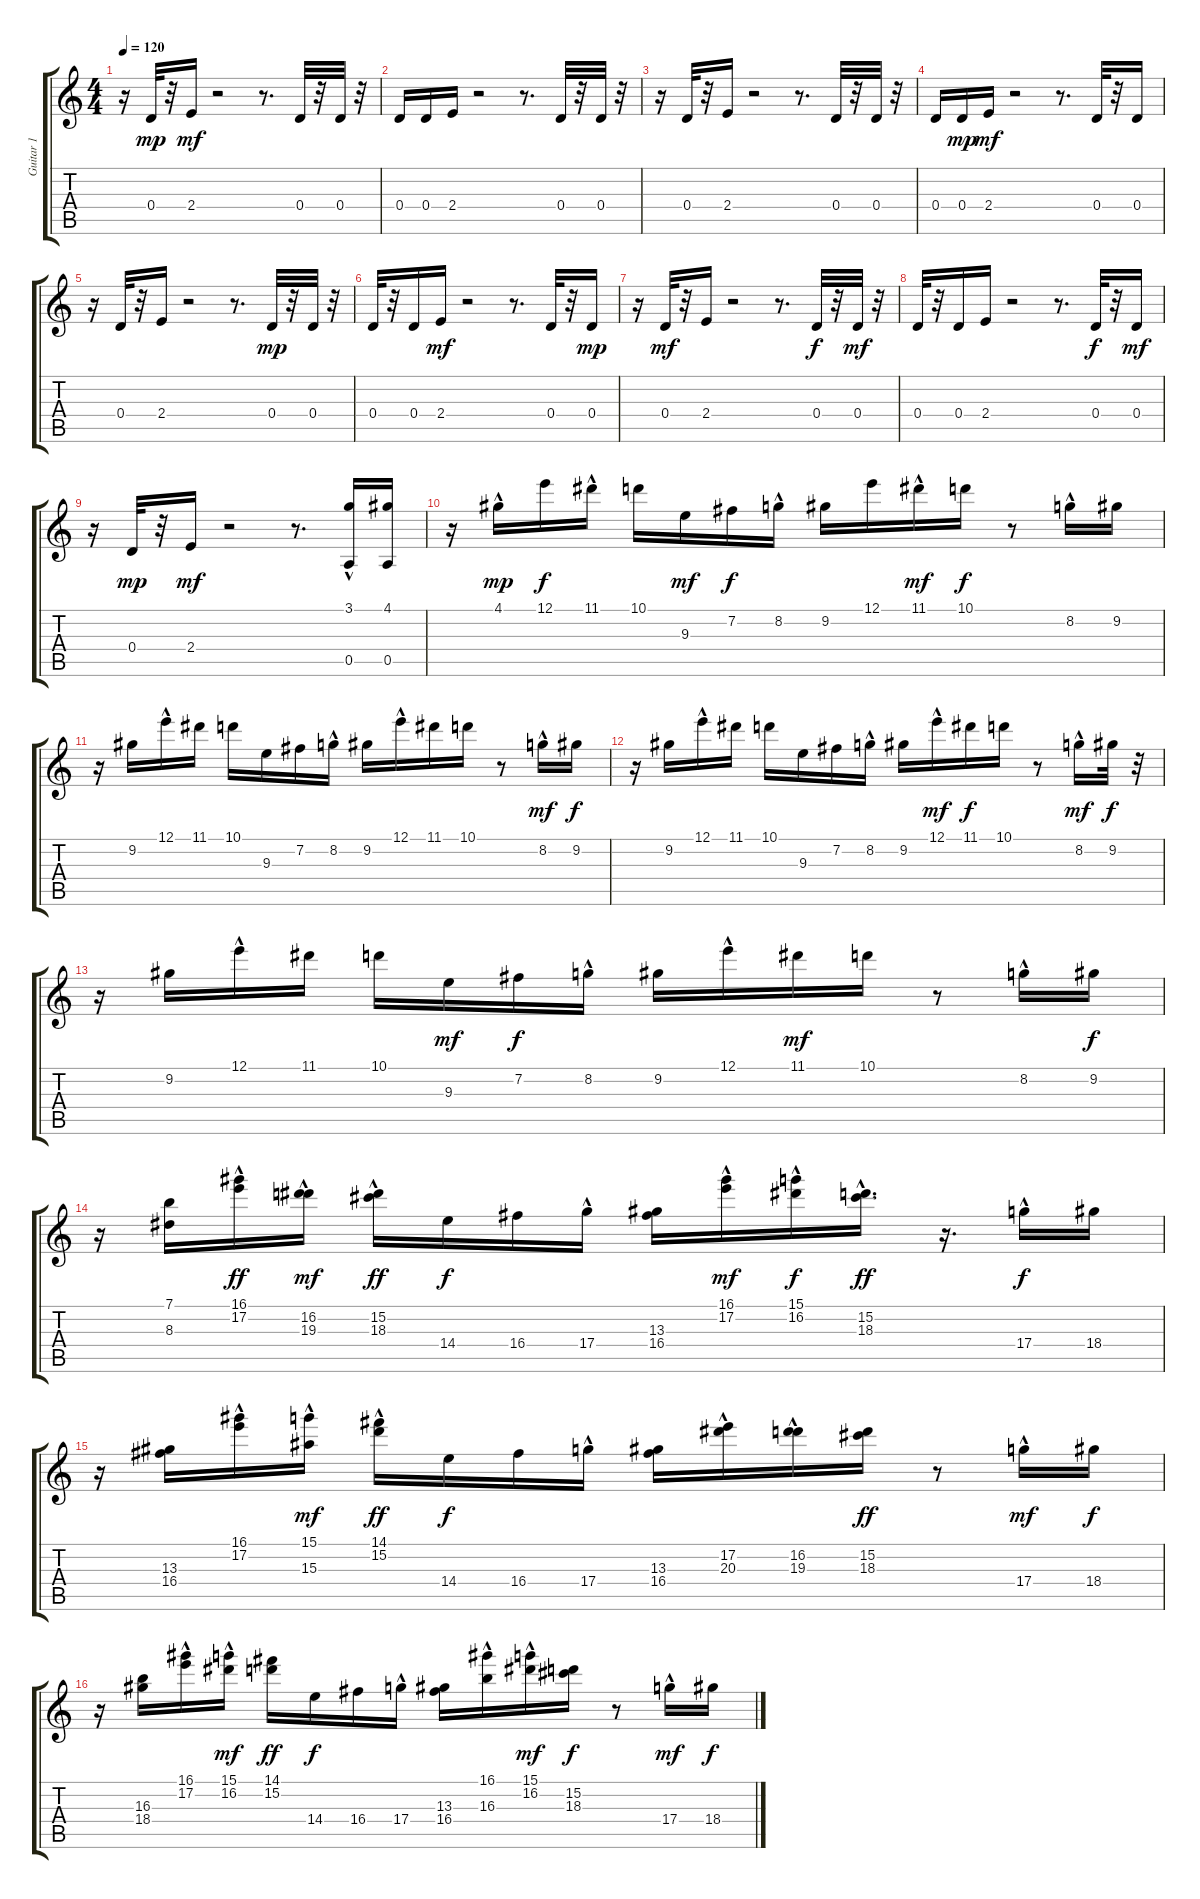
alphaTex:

\track ("Guitar 1" "Guitar 1") {instrument electricguitarclean}
\staff {score tabs}
\tuning (E4 B3 G3 D3 A2 E2) {hide}
\ts (4 4)
\tempo 120
\clef g2
\ks c
r.16{dy mf} 0.4.32{dy mp} r.32 2.4.16{dy mf} r.2 r.8{d} 0.4.32 r.32 0.4.32 r.32 |
0.4.16 0.4.16 2.4.16 r.2 r.8{d} 0.4.32 r.32 0.4.32 r.32 |
r.16 0.4.32 r.32 2.4.16 r.2 r.8{d} 0.4.32 r.32 0.4.32 r.32 |
0.4.16 0.4.16{dy mp} 2.4.16{dy mf} r.2 r.8{d} 0.4.32 r.32 0.4.16 |
r.16 0.4.32 r.32 2.4.16 r.2 r.8{d} 0.4.32{dy mp} r.32 0.4.32 r.32 |
0.4.32 r.32 0.4.16 2.4.16{dy mf} r.2 r.8{d} 0.4.32 r.32 0.4.16{dy mp} |
r.16 0.4.32{dy mf} r.32 2.4.16 r.2 r.8{d} 0.4.32{dy f} r.32 0.4.32{dy mf} r.32 |
0.4.32 r.32 0.4.16 2.4.16 r.2 r.8{d} 0.4.32{dy f} r.32 0.4.16{dy mf} |
r.16 0.4.32{dy mp} r.32 2.4.16{dy mf} r.2 r.8{d} (3.1{hac} 0.5).16 (4.1 0.5).16 |
r.16 4.1{hac}.16{dy mp} 12.1.16{dy f} 11.1{hac}.16 10.1.16 9.3.16{dy mf} 7.2.16{dy f} 8.2{hac}.16 9.2.16 12.1.16 11.1{hac}.16{dy mf} 10.1.16{dy f} r.8 8.2{hac}.16 9.2.16 |
r.16 9.2.16 12.1{hac}.16 11.1.16 10.1.16 9.3.16 7.2.16 8.2{hac}.16 9.2.16 12.1{hac}.16 11.1.16 10.1.16 r.8 8.2{hac}.16{dy mf} 9.2.16{dy f} |
r.16 9.2.16 12.1{hac}.16 11.1.16 10.1.16 9.3.16 7.2.16 8.2{hac}.16 9.2.16 12.1{hac}.16{dy mf} 11.1.16{dy f} 10.1.16 r.8 8.2{hac}.16{dy mf} 9.2.32{dy f} r.32 |
r.16 9.2.16 12.1{hac}.16 11.1.16 10.1.16 9.3.16{dy mf} 7.2.16{dy f} 8.2{hac}.16 9.2.16 12.1{hac}.16 11.1.16{dy mf} 10.1.16 r.8 8.2{hac}.16 9.2.16{dy f} |
r.16 (7.1 8.3).16 (16.1 17.2{hac}).16{dy ff} (16.2 19.3{hac}).16{dy mf} (15.2 18.3{hac}).16{dy ff} 14.4.16{dy f} 16.4.16 17.4{hac}.16 (13.3 16.4).16 (16.1 17.2{hac}).16{dy mf} (15.1{hac} 16.2).16{dy f} (15.2 18.3{hac}).16{d dy ff} r.16{d} 17.4{hac}.16{dy f} 18.4.16 |
r.16 (13.3 16.4).16 (16.1 17.2{hac}).16 (15.1{hac} 15.3).16{dy mf} (14.1{hac} 15.2).16{dy ff} 14.4.16{dy f} 16.4.16 17.4{hac}.16 (13.3 16.4).16 (17.2{hac} 20.3).16 (16.2 19.3{hac}).16 (15.2 18.3).16{dy ff} r.8 17.4{hac}.16{dy mf} 18.4.16{dy f} |
r.16 (16.3 18.4).16 (16.1 17.2{hac}).16 (15.1{hac} 16.2{hac}).16{dy mf} (14.1 15.2).16{dy ff} 14.4.16{dy f} 16.4.16 17.4{hac}.16 (13.3 16.4).16 (16.1 16.3{hac}).16 (15.1{hac} 16.2).16{dy mf} (15.2 18.3).16{dy f} r.8 17.4{hac}.16{dy mf} 18.4.16{dy f}
